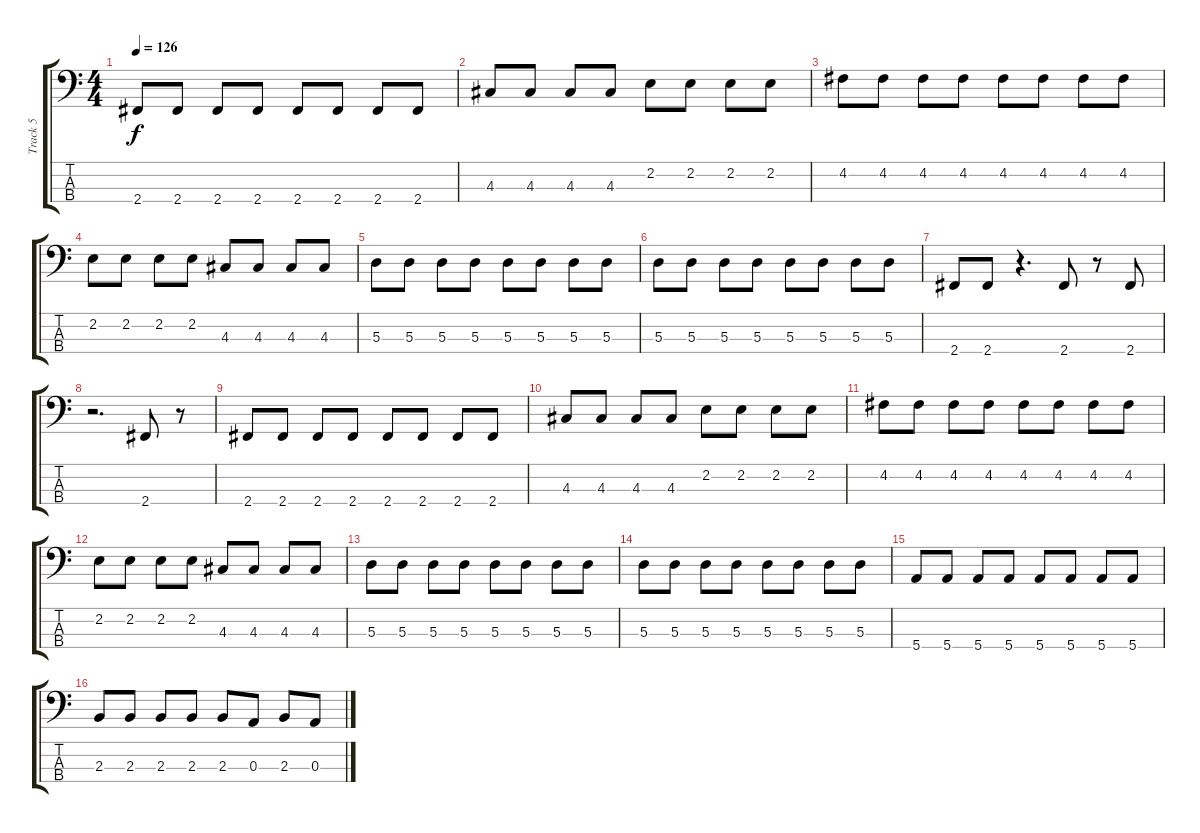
\track ("Track 5" "Track 5") {instrument electricbassfinger}
\staff {score tabs}
\tuning (G2 D2 A1 E1) {hide}
\ts (4 4)
\tempo 126
\clef f4
\ks c
2.4.8{dy f} 2.4.8 2.4.8 2.4.8 2.4.8 2.4.8 2.4.8 2.4.8 |
4.3.8 4.3.8 4.3.8 4.3.8 2.2.8 2.2.8 2.2.8 2.2.8 |
4.2.8 4.2.8 4.2.8 4.2.8 4.2.8 4.2.8 4.2.8 4.2.8 |
2.2.8 2.2.8 2.2.8 2.2.8 4.3.8 4.3.8 4.3.8 4.3.8 |
5.3.8 5.3.8 5.3.8 5.3.8 5.3.8 5.3.8 5.3.8 5.3.8 |
5.3.8 5.3.8 5.3.8 5.3.8 5.3.8 5.3.8 5.3.8 5.3.8 |
2.4.8 2.4.8 r.4{d} 2.4.8 r.8 2.4.8 |
r.2{d} 2.4.8 r.8 |
2.4.8 2.4.8 2.4.8 2.4.8 2.4.8 2.4.8 2.4.8 2.4.8 |
4.3.8 4.3.8 4.3.8 4.3.8 2.2.8 2.2.8 2.2.8 2.2.8 |
4.2.8 4.2.8 4.2.8 4.2.8 4.2.8 4.2.8 4.2.8 4.2.8 |
2.2.8 2.2.8 2.2.8 2.2.8 4.3.8 4.3.8 4.3.8 4.3.8 |
5.3.8 5.3.8 5.3.8 5.3.8 5.3.8 5.3.8 5.3.8 5.3.8 |
5.3.8 5.3.8 5.3.8 5.3.8 5.3.8 5.3.8 5.3.8 5.3.8 |
5.4.8 5.4.8 5.4.8 5.4.8 5.4.8 5.4.8 5.4.8 5.4.8 |
2.3.8 2.3.8 2.3.8 2.3.8 2.3.8 0.3.8 2.3.8 0.3.8
